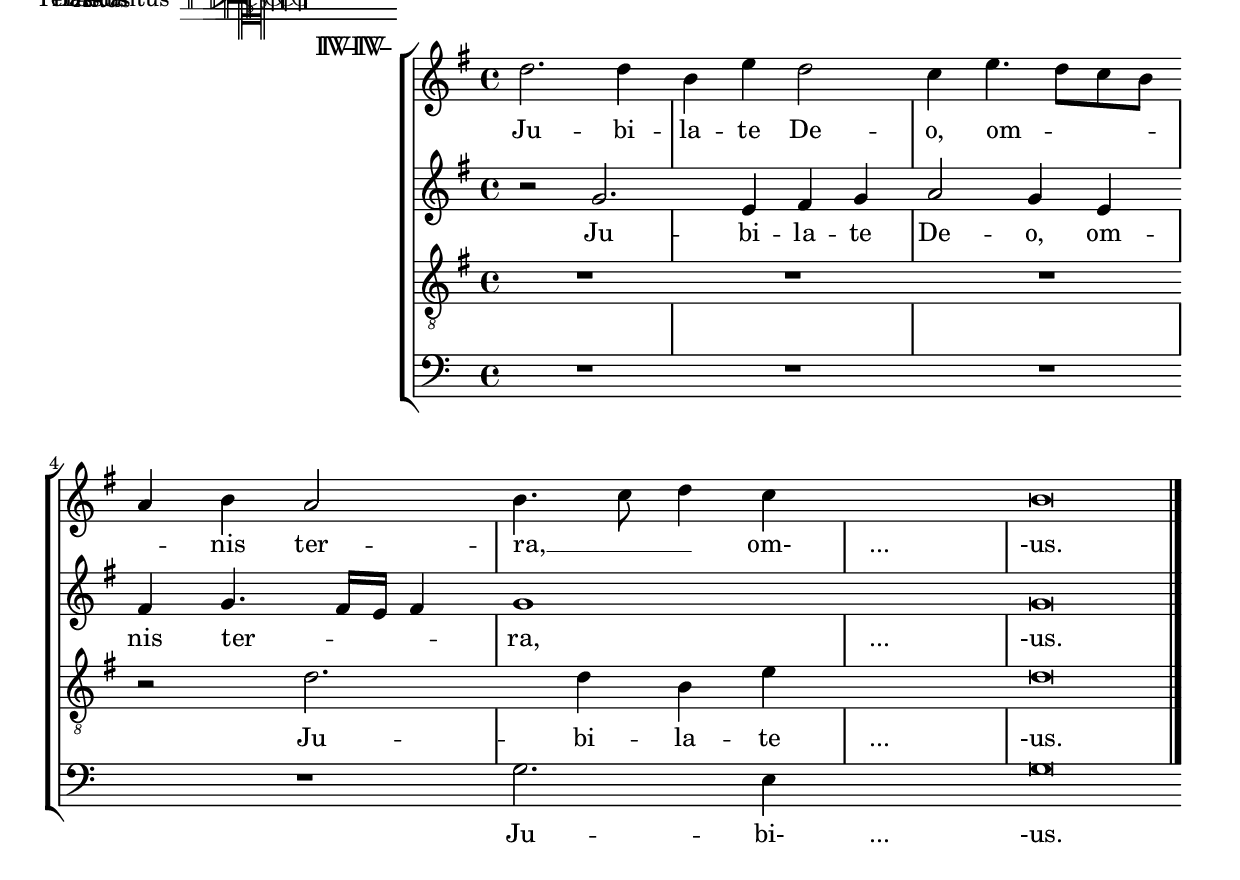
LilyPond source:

%% Do not edit this file; it is auto-generated from input/new
%% This file is in the public domain.
\version "2.11.52"
\header {
  texidoces = "
Los «incipit» se pueden escribir utilizando el grob del nombre del
instruemento, pero manteniendo independientes las definiciones del
nombre del instrumento y del incipit."
 
 doctitlees = "Incipit"

  lsrtags = "staff-notation,ancient-notation"
  texidoc = "Incipits can be added using the instrument name grob, but
keeping separate the instrument name definition and the incipit definition."
  doctitle = "Incipit"
} % begin verbatim

incipit =
#(define-music-function (parser location incipit-music) (ly:music?)
  #{
    \once \override Staff.InstrumentName #'self-alignment-X = #RIGHT
    \once \override Staff.InstrumentName #'self-alignment-Y = #UP
    \once \override Staff.InstrumentName #'Y-offset = #4
    \once \override Staff.InstrumentName #'padding = #0.3
    \once \override Staff.InstrumentName #'stencil = 
    #(lambda (grob)
       (let* ((instrument-name (ly:grob-property grob 'long-text))
              (layout (ly:output-def-clone (ly:grob-layout grob)))
              (music (make-music 'SequentialMusic
                      'elements (list (make-music 'ContextSpeccedMusic
                                        'context-type 'MensuralStaff
                                        'element (make-music 'PropertySet
                                                   'symbol 'instrumentName
                                                   'value instrument-name))
                                      $incipit-music)))
              (score (ly:make-score music))
              (mm (ly:output-def-lookup layout 'mm))
              (indent (ly:output-def-lookup layout 'indent))
              (width (ly:output-def-lookup layout 'incipit-width))
              (incipit-width (if (number? width)
                                 (* width mm)
                                 (* indent 0.5))))
         (ly:output-def-set-variable! layout 'indent (- indent incipit-width))
         (ly:output-def-set-variable! layout 'line-width indent)
         (ly:output-def-set-variable! layout 'ragged-right #f)
         (ly:output-def-set-variable! layout 'ragged-last #f)
         (ly:output-def-set-variable! layout 'system-count 1)
         (ly:score-add-output-def! score layout)
         (set! (ly:grob-property grob 'long-text)
               (markup #:score score))
         (ly:system-start-text::print grob)))
  #})

%%%%%%%%%%%%%%%%%%%%%%%%%

global = {
  \set Score.skipBars = ##t
  \key g \major
  \time 4/4
  
  %make the staff lines invisible on staves
  \override Staff.BarLine #'transparent = ##t
  % the actual music
  \skip 1*8

  % let finis bar go through all staves
  \override Staff.BarLine #'transparent = ##f

  % finis bar
  \bar "|."
}

discantusIncipit = <<
  \new MensuralVoice = discantusIncipit <<
    \repeat unfold 9 { s1 \noBreak }
    {
      \clef "neomensural-c1"
      \key f \major
      \time 2/2
      c''1.
    }
  >>
  \new Lyrics \lyricsto discantusIncipit { IV- }
>>

discantusNotes = {
  \transpose c' c'' {
    \clef "treble"
    d'2. d'4 |
    b e' d'2 |
    c'4 e'4.( d'8 c' b |
    a4) b a2 |
    b4.( c'8 d'4) c'4 |
    \once \override NoteHead #'transparent = ##t
    c'1 |
    b\breve |
  }
}

discantusLyrics = \lyricmode {
  Ju -- bi -- |
  la -- te De -- |
  o, om --
  nis ter -- |
  ra, __ om- |
  "..." |
  -us. |
}

altusIncipit = <<
  \new MensuralVoice = altusIncipit <<
    \repeat unfold 9 { s1 \noBreak }
    {
      \clef "neomensural-c3"
      \key f \major
      \time 2/2
      r1 f'1.
    }
  >>
  \new Lyrics \lyricsto altusIncipit { IV- }
>>

altusNotes = {
  \transpose c' c'' {
    \clef "treble"
    % two measures
    r2 g2. e4 fis g |
    a2 g4 e |
    fis g4.( fis16 e fis4) |
    g1 |
    \once \override NoteHead #'transparent = ##t
    g1 |
    g\breve |
  }
}

altusLyrics = \lyricmode {
  % two measures
  Ju -- bi -- la -- te |
  De -- o, om -- |
  nis ter -- ra, |
  "..." |
  -us. |
}

tenorIncipit = <<
  \new MensuralVoice = tenorIncipit <<
    \repeat unfold 9 { s1 \noBreak }
    {
      \clef "neomensural-c4"
      \key f \major
      \time 2/2
      r\longa
      r\breve
      r1 c'1.
    }
  >>
  \new Lyrics \lyricsto tenorIncipit { IV- }
>>

tenorNotes = {
  \transpose c' c' {
    \once \override Staff.VerticalAxisGroup #'minimum-Y-extent = #'(-6 . 3)
    \clef "treble_8"
    R1 |
    R1 |
    R1 |
    % two measures
    r2 d'2. d'4 b e' |
    \once \override NoteHead #'transparent = ##t
    e'1 |
    d'\breve |
  }
}

tenorLyrics = \lyricmode {
  % two measures
  Ju -- bi -- la -- te |
  "..." |
  -us. 
}

bassusIncipit = <<
  \new MensuralVoice = bassusIncipit <<
    \repeat unfold 9 { s1 \noBreak }
    {
      \clef "bass"
      \key f \major
      \time 2/2
      %% incipit
      r\maxima
      f1.
    }
  >>
  \new Lyrics \lyricsto bassusIncipit { IV- }
>>

bassusNotes = {
  \transpose c' c' {
    \clef "bass"
    R1 |
    R1 |
    R1 |
    R1 |
    g2. e4 |
    \once \override NoteHead #'transparent = ##t
    e1 |
    g\breve |
  }
}

bassusLyrics = \lyricmode {
  Ju -- bi- |
  "..." |
  -us.
}

\score {
  <<
    \new StaffGroup = choirStaff <<
      \new Voice = "discantusNotes" <<
        \global
        \set Staff.instrumentName = "Discantus"
        \incipit \discantusIncipit
        \discantusNotes
      >>
      \new Lyrics = "discantusLyrics" \lyricsto discantusNotes { \discantusLyrics }
      \new Voice = "altusNotes" <<
        \global
        \set Staff.instrumentName = "Altus"
        \incipit \altusIncipit
        \altusNotes
      >>
      \new Lyrics = "altusLyrics" \lyricsto altusNotes { \altusLyrics }
      \new Voice = "tenorNotes" <<
        \global
        \set Staff.instrumentName = "Tenor"
        \incipit \tenorIncipit
        \tenorNotes
      >>
      \new Lyrics = "tenorLyrics" \lyricsto tenorNotes { \tenorLyrics }
      \new Voice = "bassusNotes" <<
        \set Staff.instrumentName = "Bassus"
        \incipit \bassusIncipit
        \bassusNotes
      >>
    >>
    \new Lyrics = "bassusLyrics" \lyricsto bassusNotes { \bassusLyrics }
    %% Keep the bass lyrics outside of the staff group to avoid bar lines
    %% between the lyrics.
  >>
  \layout {
    \context {
      \Score
      %% no bar lines in staves
      \override BarLine #'transparent = ##t
    }
    %% the next three instructions keep the lyrics between the bar lines
    \context {
      \Lyrics
      \consists "Bar_engraver" 
      \override BarLine #'transparent = ##t
    } 
    \context {
      \StaffGroup
      \consists "Separating_line_group_engraver"
    }
    \context {
      \Voice
      %% no slurs
      \override Slur #'transparent = ##t
      %% Comment in the below "\remove" command to allow line
      %% breaking also at those bar lines where a note overlaps
      %% into the next measure.  The command is commented out in this
      %% short example score, but especially for large scores, you
      %% will typically yield better line breaking and thus improve
      %% overall spacing if you comment in the following command.
      %%\remove "Forbid_line_break_engraver"
    }
    indent=6\cm
    incipit-width = 4\cm
  }
}
